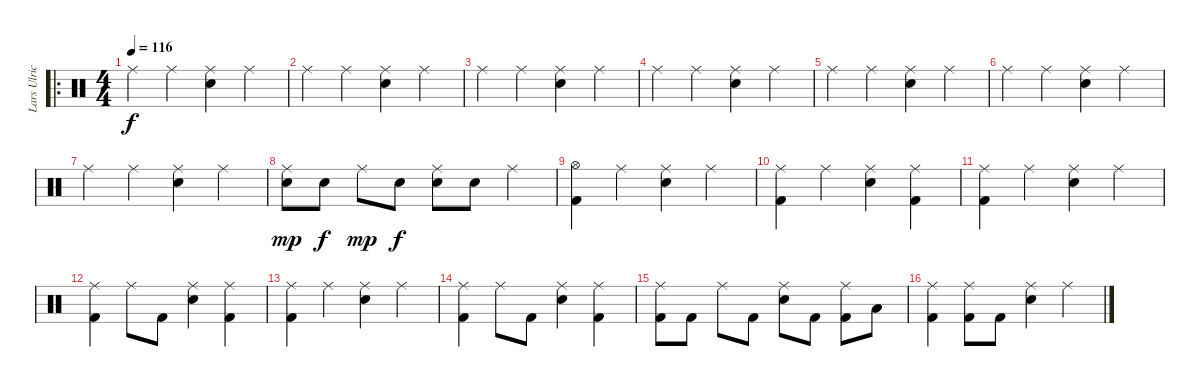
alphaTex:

\track ("Lars Ulrich" "Lars Ulric") {instrument percussion}
\staff {score}
\articulation defaults
\ro
\ts (4 4)
\tempo 116
\clef neutral
\ks c "Ride (middle)".4{dy f} "Ride (middle)".4
("Ride (middle)" "Snare (hit) 2").4 "Ride (middle)".4 |
"Ride (middle)".4 "Ride (middle)".4 ("Ride (middle)" "Snare (hit) 2").4 "Ride (middle)".4 |
"Ride (middle)".4 "Ride (middle)".4 ("Ride (middle)" "Snare (hit) 2").4 "Ride (middle)".4 |
"Ride (middle)".4 "Ride (middle)".4 ("Ride (middle)" "Snare (hit) 2").4 "Ride (middle)".4 |
"Ride (middle)".4 "Ride (middle)".4 ("Ride (middle)" "Snare (hit) 2").4 "Ride (middle)".4 |
"Ride (middle)".4 "Ride (middle)".4 ("Ride (middle)" "Snare (hit) 2").4 "Ride (middle)".4 |
"Ride (middle)".4 "Ride (middle)".4 ("Ride (middle)" "Snare (hit) 2").4 "Ride (middle)".4 |
("Ride (middle)" "Snare (hit) 2").8{dy mp} "Snare (hit) 2".8{dy f} "Ride (middle)".8{dy mp} "Snare (hit) 2".8{dy f} ("Ride (middle)" "Snare (hit) 2").8 "Snare (hit) 2".8 "Ride (middle)".4 |
("Hi-Hat (open)" "Kick (hit) 2").4 "Ride (middle)".4 ("Ride (middle)" "Snare (hit) 2").4 "Ride (middle)".4 |
("Ride (middle)" "Kick (hit) 2").4 "Ride (middle)".4 ("Ride (middle)" "Snare (hit) 2").4 ("Ride (middle)" "Kick (hit) 2").4 |
("Ride (middle)" "Kick (hit) 2").4 "Ride (middle)".4 ("Ride (middle)" "Snare (hit) 2").4 "Ride (middle)".4 |
("Ride (middle)" "Kick (hit) 2").4 "Ride (middle)".8 "Kick (hit) 2".8 ("Ride (middle)" "Snare (hit) 2").4 ("Ride (middle)" "Kick (hit) 2").4 |
("Ride (middle)" "Kick (hit) 2").4 "Ride (middle)".4 ("Ride (middle)" "Snare (hit) 2").4 "Ride (middle)".4 |
("Ride (middle)" "Kick (hit) 2").4 "Ride (middle)".8 "Kick (hit) 2".8 ("Ride (middle)" "Snare (hit) 2").4 ("Ride (middle)" "Kick (hit) 2").4 |
("Ride (middle)" "Kick (hit) 2").8 "Kick (hit) 2".8 "Ride (middle)".8 "Kick (hit) 2".8 ("Ride (middle)" "Snare (hit) 2").8 "Kick (hit) 2".8 ("Ride (middle)" "Kick (hit) 2").8 "Low Tom (hit)".8 |
("Ride (middle)" "Kick (hit) 2").4 ("Ride (middle)" "Kick (hit) 2").8 "Kick (hit) 2".8 ("Ride (middle)" "Snare (hit) 2").4 "Ride (middle)".4
